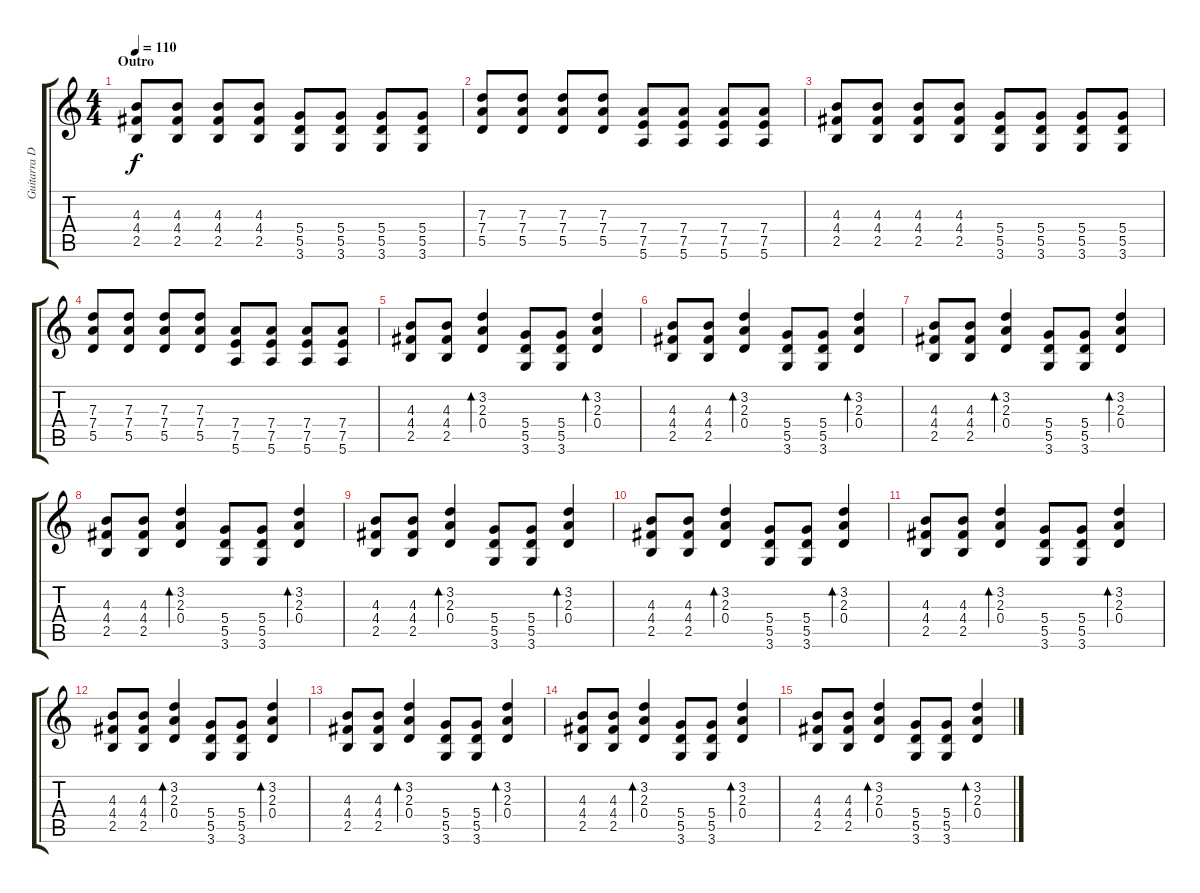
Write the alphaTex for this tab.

\track ("Guitarra Distorción" "Guitarra D") {instrument overdrivenguitar}
\staff {score tabs}
\tuning (E4 B3 G3 D3 A2 E2) {hide}
\ts (4 4)
\section ("" "Outro")
\tempo 110
\clef g2
\ks c
(4.3 4.4 2.5).8{dy f} (4.3 4.4 2.5).8 (4.3 4.4 2.5).8 (4.3 4.4 2.5).8 (5.4 5.5 3.6).8 (5.4 5.5 3.6).8 (5.4 5.5 3.6).8 (5.4 5.5 3.6).8 |
(7.3 7.4 5.5).8 (7.3 7.4 5.5).8 (7.3 7.4 5.5).8 (7.3 7.4 5.5).8 (7.4 7.5 5.6).8 (7.4 7.5 5.6).8 (7.4 7.5 5.6).8 (7.4 7.5 5.6).8 |
(4.3 4.4 2.5).8 (4.3 4.4 2.5).8 (4.3 4.4 2.5).8 (4.3 4.4 2.5).8 (5.4 5.5 3.6).8 (5.4 5.5 3.6).8 (5.4 5.5 3.6).8 (5.4 5.5 3.6).8 |
(7.3 7.4 5.5).8 (7.3 7.4 5.5).8 (7.3 7.4 5.5).8 (7.3 7.4 5.5).8 (7.4 7.5 5.6).8 (7.4 7.5 5.6).8 (7.4 7.5 5.6).8 (7.4 7.5 5.6).8 |
(4.3 4.4 2.5).8 (4.3 4.4 2.5).8 (3.2 2.3 0.4).4{bd 60} (5.4 5.5 3.6).8 (5.4 5.5 3.6).8 (3.2 2.3 0.4).4{bd 60} |
(4.3 4.4 2.5).8 (4.3 4.4 2.5).8 (3.2 2.3 0.4).4{bd 60} (5.4 5.5 3.6).8 (5.4 5.5 3.6).8 (3.2 2.3 0.4).4{bd 60} |
(4.3 4.4 2.5).8 (4.3 4.4 2.5).8 (3.2 2.3 0.4).4{bd 60} (5.4 5.5 3.6).8 (5.4 5.5 3.6).8 (3.2 2.3 0.4).4{bd 60} |
(4.3 4.4 2.5).8 (4.3 4.4 2.5).8 (3.2 2.3 0.4).4{bd 60} (5.4 5.5 3.6).8 (5.4 5.5 3.6).8 (3.2 2.3 0.4).4{bd 60} |
(4.3 4.4 2.5).8 (4.3 4.4 2.5).8 (3.2 2.3 0.4).4{bd 60} (5.4 5.5 3.6).8 (5.4 5.5 3.6).8 (3.2 2.3 0.4).4{bd 60} |
(4.3 4.4 2.5).8 (4.3 4.4 2.5).8 (3.2 2.3 0.4).4{bd 60} (5.4 5.5 3.6).8 (5.4 5.5 3.6).8 (3.2 2.3 0.4).4{bd 60} |
(4.3 4.4 2.5).8 (4.3 4.4 2.5).8 (3.2 2.3 0.4).4{bd 60} (5.4 5.5 3.6).8 (5.4 5.5 3.6).8 (3.2 2.3 0.4).4{bd 60} |
(4.3 4.4 2.5).8{volume 0} (4.3 4.4 2.5).8 (3.2 2.3 0.4).4{bd 60} (5.4 5.5 3.6).8 (5.4 5.5 3.6).8 (3.2 2.3 0.4).4{bd 60} |
(4.3 4.4 2.5).8 (4.3 4.4 2.5).8 (3.2 2.3 0.4).4{bd 60} (5.4 5.5 3.6).8 (5.4 5.5 3.6).8 (3.2 2.3 0.4).4{bd 60} |
(4.3 4.4 2.5).8 (4.3 4.4 2.5).8 (3.2 2.3 0.4).4{bd 60} (5.4 5.5 3.6).8 (5.4 5.5 3.6).8 (3.2 2.3 0.4).4{bd 60} |
(4.3 4.4 2.5).8 (4.3 4.4 2.5).8 (3.2 2.3 0.4).4{bd 60} (5.4 5.5 3.6).8 (5.4 5.5 3.6).8 (3.2 2.3 0.4).4{bd 60}
